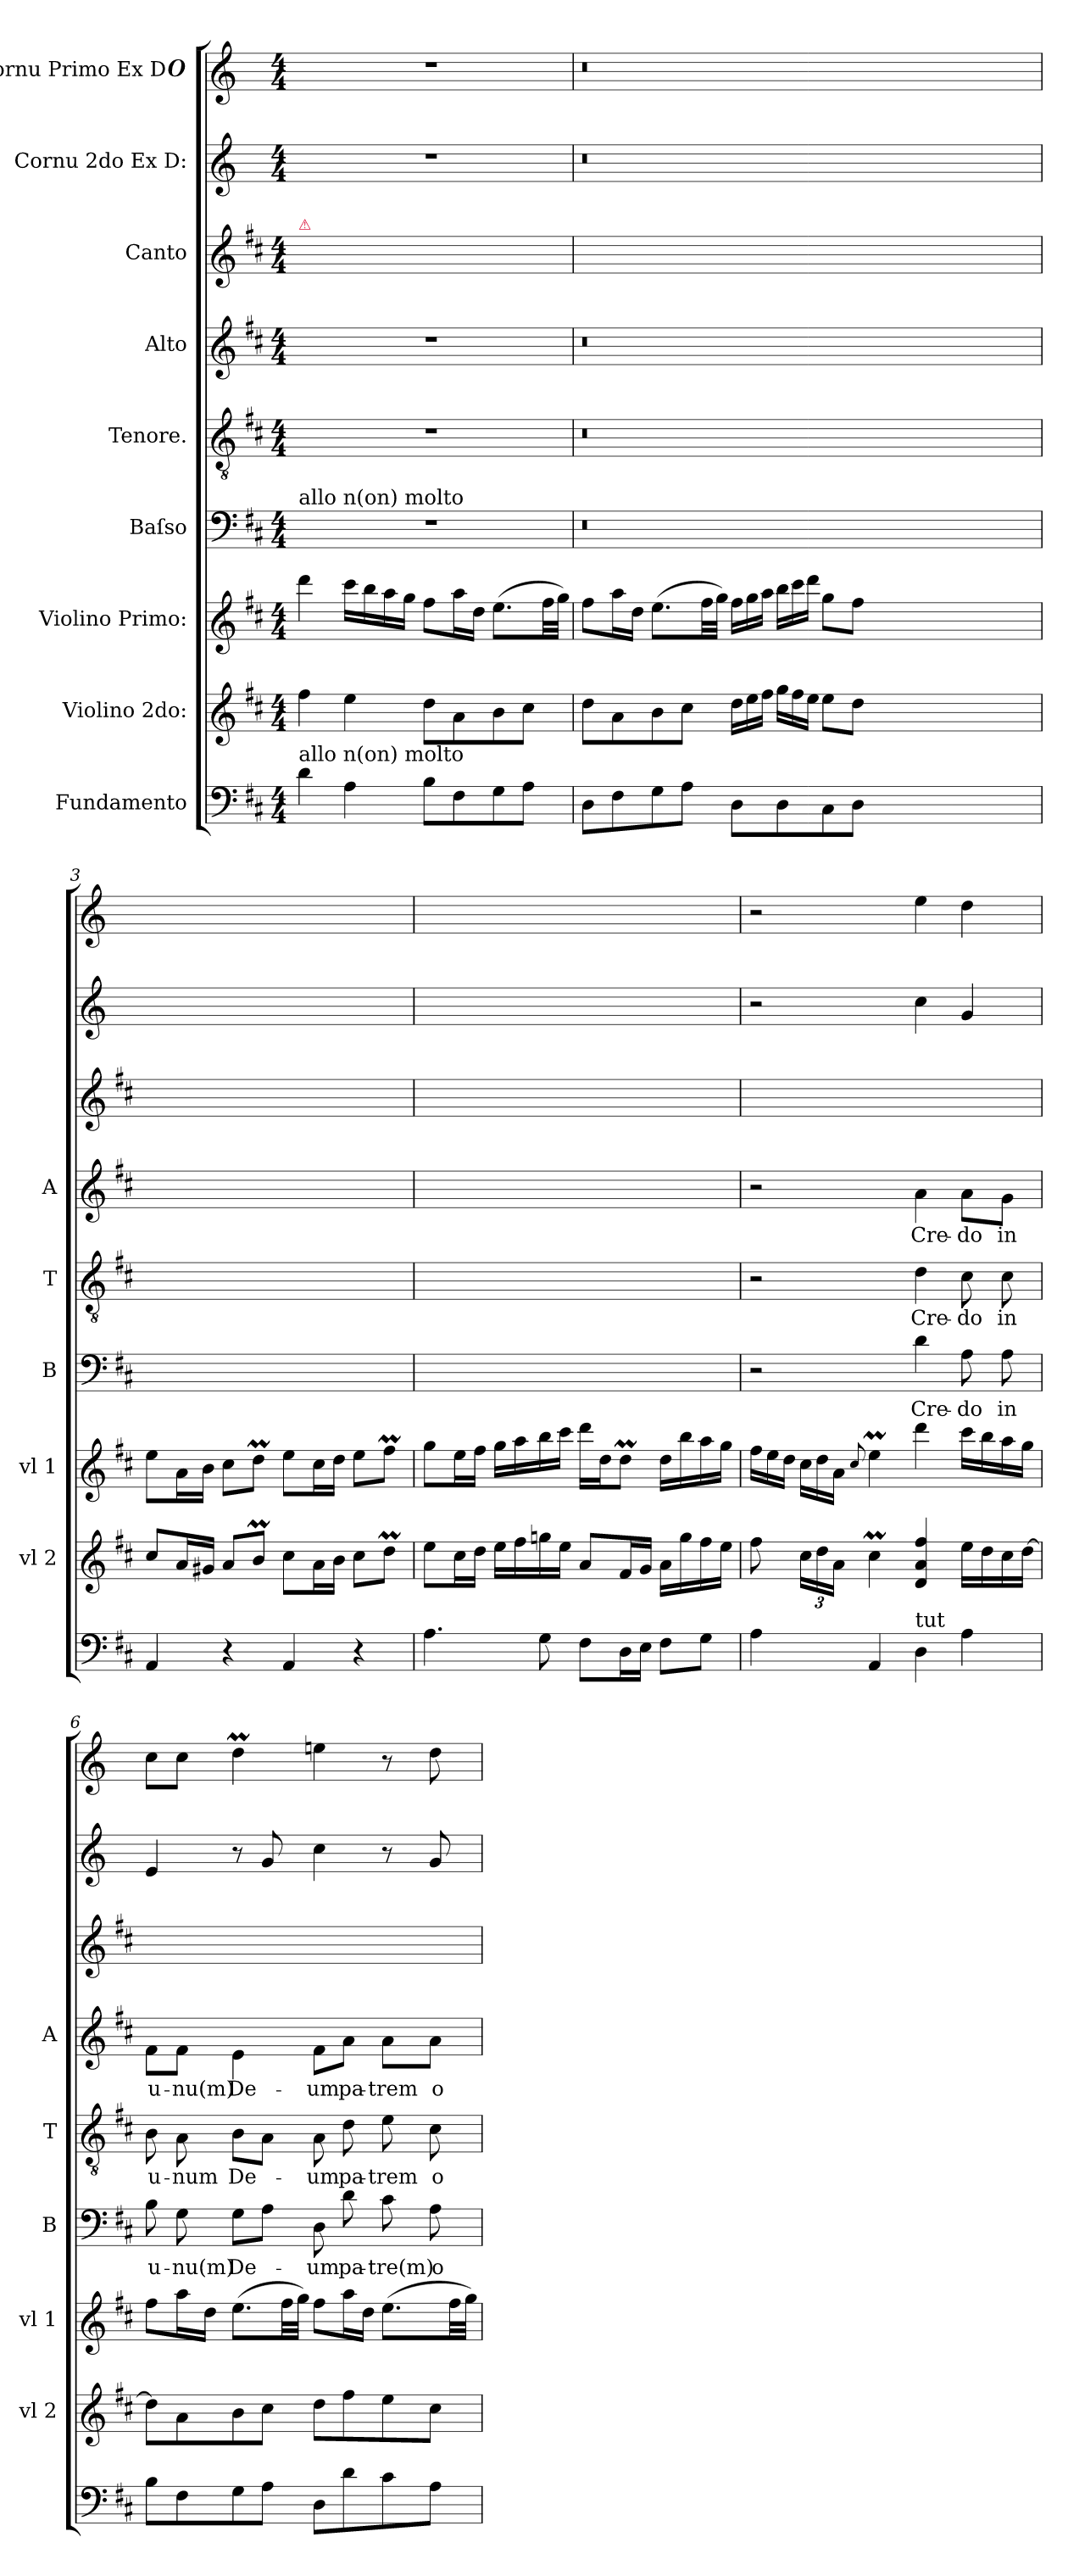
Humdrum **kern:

**kern	**dynam	**kern	**kern	**kern	**text	**kern	**text	**kern	**text	**kern	**kern	**kern
*part9	*part9	*part8	*part7	*part6	*part6	*part5	*part5	*part4	*part4	*part3	*part2	*part1
*staff9	*staff9	*staff8	*staff7	*staff6	*staff6	*staff5	*staff5	*staff4	*staff4	*staff3	*staff2	*staff1
*I"Fundamento	*	*I"Violino 2do:	*I"Violino Primo:	*I"Baſso	*	*I"Tenore.	*	*I"Alto	*	*I"Canto	*I"Cornu 2do Ex D:	*I"Cornu Primo Ex D#
*	*	*I'vl 2	*I'vl 1	*I'B	*	*I'T	*	*I'A	*	*	*	*
*clefF4	*	*clefG2	*clefG2	*clefF4	*	*clefGv2	*	*clefG2	*	*clefG2	*clefG2	*clefG2
*	*	*	*	*	*	*	*	*	*	*	*ITrd6c10	*ITrd6c10
*k[f#c#]	*	*k[f#c#]	*k[f#c#]	*k[f#c#]	*	*k[f#c#]	*	*k[f#c#]	*	*k[f#c#]	*k[f#c#]	*k[f#c#]
*D:	*	*D:	*D:	*D:	*	*D:	*	*D:	*	*D:	*D:	*D:
*M4/4	*	*M4/4	*M4/4	*M4/4	*	*M4/4	*	*M4/4	*	*M4/4	*M4/4	*M4/4
=1	=1	=1	=1	=1	=1	=1	=1	=1	=1	=1	=1	=1
!	!	!	!	!	!	!	!	!	!	!LO:TX:a:color=crimson:t=⚠	!	!
!	!	!	!	!LO:TX:a:t=allo n(on) molto	!	!	!	!	!	!	!	!
!LO:TX:a:t=allo n(on) molto	!	!	!	!	!	!	!	!	!	!	!	!
4d\	.	4ff#\	4ddd\	1r	.	1r	.	1r	.	1ryy	1r	1r
4A\	.	4ee\	16ccc#\LL	.	.	.	.	.	.	.	.	.
.	.	.	16bb\	.	.	.	.	.	.	.	.	.
.	.	.	16aa\	.	.	.	.	.	.	.	.	.
.	.	.	16gg\JJ	.	.	.	.	.	.	.	.	.
8B\L	.	8dd\L	8ff#\L	.	.	.	.	.	.	.	.	.
8F#\	.	8a\	16aa\L	.	.	.	.	.	.	.	.	.
.	.	.	16dd\JJ	.	.	.	.	.	.	.	.	.
8G\	.	8b\	(8.ee\L	.	.	.	.	.	.	.	.	.
8A\J	.	8cc#\J	.	.	.	.	.	.	.	.	.	.
.	.	.	32ff#\LL	.	.	.	.	.	.	.	.	.
.	.	.	32gg\JJJ)	.	.	.	.	.	.	.	.	.
=2	=2	=2	=2	=2	=2	=2	=2	=2	=2	=2	=2	=2
!	!LO:DY:a	!	!	!	!	!	!	!	!	!	!	!
8D\L	pia	8dd\L	8ff#\L	0.r	.	0.r	.	0.r	.	1ryy	0.r	0.r
8F#\	.	8a\	16aa\L	.	.	.	.	.	.	.	.	.
.	.	.	16dd\JJ	.	.	.	.	.	.	.	.	.
8G\	.	8b\	(8.ee\L	.	.	.	.	.	.	.	.	.
8A\J	.	8cc#\J	.	.	.	.	.	.	.	.	.	.
.	.	.	32ff#\LL	.	.	.	.	.	.	.	.	.
.	.	.	32gg\JJJ)	.	.	.	.	.	.	.	.	.
*	*	*Xtuplet	*Xtuplet	*	*	*	*	*	*	*	*	*
!	!LO:DY:a	!	!	!	!	!	!	!	!	!	!	!
8D\L	for	24dd\LL	24ff#\LL	.	.	.	.	.	.	.	.	.
.	.	24ee\	24gg\	.	.	.	.	.	.	.	.	.
.	.	24ff#\JJ	24aa\JJ	.	.	.	.	.	.	.	.	.
8D\	.	24gg\LL	24bb\LL	.	.	.	.	.	.	.	.	.
.	.	24ff#\	24ccc#\	.	.	.	.	.	.	.	.	.
.	.	24ee\JJ	24ddd\JJ	.	.	.	.	.	.	.	.	.
8C#\	.	8ee\L	8gg\L	.	.	.	.	.	.	.	.	.
8D\J	.	8dd\J	8ff#\J	.	.	.	.	.	.	.	.	.
0ryy	.	0ryy	0ryy	.	.	.	.	.	.	0ryy	.	.
=3	=3	=3	=3	=3	=3	=3	=3	=3	=3	=3	=3	=3
4AA/	.	8cc#/L	8ee\L	1ryy	.	1ryy	.	1ryy	.	1ryy	1ryy	1ryy
.	.	16a/L	16a\L	.	.	.	.	.	.	.	.	.
.	.	16g#X/JJ	16b\JJ	.	.	.	.	.	.	.	.	.
4r	.	8a/L	8cc#\L	.	.	.	.	.	.	.	.	.
.	.	8bM/J	8ddM\J	.	.	.	.	.	.	.	.	.
4AA/	.	8cc#\L	8ee\L	.	.	.	.	.	.	.	.	.
.	.	16a\L	16cc#\L	.	.	.	.	.	.	.	.	.
.	.	16b\JJ	16dd\JJ	.	.	.	.	.	.	.	.	.
4r	.	8cc#\L	8ee\L	.	.	.	.	.	.	.	.	.
.	.	8ddM\J	8ff#m\J	.	.	.	.	.	.	.	.	.
=4	=4	=4	=4	=4	=4	=4	=4	=4	=4	=4	=4	=4
4.A\	.	8ee\L	8gg\L	1ryy	.	1ryy	.	1ryy	.	1ryy	1ryy	1ryy
.	.	16cc#\L	16ee\L	.	.	.	.	.	.	.	.	.
.	.	16dd\JJ	16ff#\JJ	.	.	.	.	.	.	.	.	.
.	.	16ee\LL	16gg\LL	.	.	.	.	.	.	.	.	.
.	.	16ff#\	16aa\	.	.	.	.	.	.	.	.	.
8G\	.	16ggn\	16bb\	.	.	.	.	.	.	.	.	.
.	.	16ee\JJ	16ccc#\JJ	.	.	.	.	.	.	.	.	.
8F#\L	.	8a/L	16ddd\LL	.	.	.	.	.	.	.	.	.
.	.	.	16dd\J	.	.	.	.	.	.	.	.	.
16D\L	.	16f#/L	8ddM\J	.	.	.	.	.	.	.	.	.
16E\JJ	.	16g/JJ	.	.	.	.	.	.	.	.	.	.
8F#\L	.	16a\LL	16dd\LL	.	.	.	.	.	.	.	.	.
.	.	16gg\	16bb\	.	.	.	.	.	.	.	.	.
8G\J	.	16ff#\	16aa\	.	.	.	.	.	.	.	.	.
.	.	16ee\JJ	16gg\JJ	.	.	.	.	.	.	.	.	.
=5	=5	=5	=5	=5	=5	=5	=5	=5	=5	=5	=5	=5
4A\	.	8ff#\	24ff#\LL	2r	.	2r	.	2r	.	1ryy	2r	2r
.	.	.	24ee\	.	.	.	.	.	.	.	.	.
.	.	.	24dd\JJ	.	.	.	.	.	.	.	.	.
*	*	*tuplet	*	*	*	*	*	*	*	*	*	*
.	.	24cc#\LL	24cc#\LL	.	.	.	.	.	.	.	.	.
.	.	24dd\	24dd\	.	.	.	.	.	.	.	.	.
.	.	24a\JJ	24a\JJ	.	.	.	.	.	.	.	.	.
.	.	.	8qqcc#/	.	.	.	.	.	.	.	.	.
4AA/	.	4cc#m\	4eeM\	.	.	.	.	.	.	.	.	.
!LO:TX:a:t=tut	!	!	!	!	!	!	!	!	!	!	!	!
4D\	.	4d/ 4a/ 4ff#/	4ddd\	4d\	Cre-	4d\	Cre-	4a\	Cre-	.	4d\	4f#\
4A\	.	16ee\LL	16ccc#\LL	8A\	-do	8c#\	-do	8a\L	-do	.	4A/	4e\
.	.	16dd\	16bb\	.	.	.	.	.	.	.	.	.
.	.	16cc#\	16aa\	8A\	in	8c#\	in	8g\J	in	.	.	.
.	.	[16dd\JJ	16gg\JJ	.	.	.	.	.	.	.	.	.
=6	=6	=6	=6	=6	=6	=6	=6	=6	=6	=6	=6	=6
8B\L	.	8dd\L]	8ff#\L	8B\	u-	8B\	u-	8f#\L	u-	1ryy	4F#/	8d\L
8F#\	.	8a\	16aa\L	8G\	-nu(m)	8A\	-num	8f#\J	-nu(m)	.	.	8d\J
.	.	.	16dd\JJ	.	.	.	.	.	.	.	.	.
8G\	.	8b\	(8.ee\L	8G\L	De-	8B\L	De-	4e\	De-	.	8r	4eM\
8A\J	.	8cc#\J	.	8A\J	.	8A\J	.	.	.	.	8A/	.
.	.	.	32ff#\LL	.	.	.	.	.	.	.	.	.
.	.	.	32gg\JJJ)	.	.	.	.	.	.	.	.	.
8D\L	.	8dd\L	8ff#\L	8D\	-um	8A\	-um	8f#\L	-um	.	4d\	4f#X\
8d\	.	8ff#\	16aa\L	8d\	pa-	8d\	pa-	8a\J	pa-	.	.	.
.	.	.	16dd\JJ	.	.	.	.	.	.	.	.	.
8c#\	.	8ee\	(8.ee\L	8c#\	-tre(m)	8e\	-trem	8a\L	-trem	.	8r	8r
8A\J	.	8cc#\J	.	8A\	o-	8c#\	o-	8a\J	o-	.	8A/	8e\
.	.	.	32ff#\LL	.	.	.	.	.	.	.	.	.
.	.	.	32gg\JJJ)	.	.	.	.	.	.	.	.	.
=	=	=	=	=	=	=	=	=	=	=	=	=
*-	*-	*-	*-	*-	*-	*-	*-	*-	*-	*-	*-	*-
